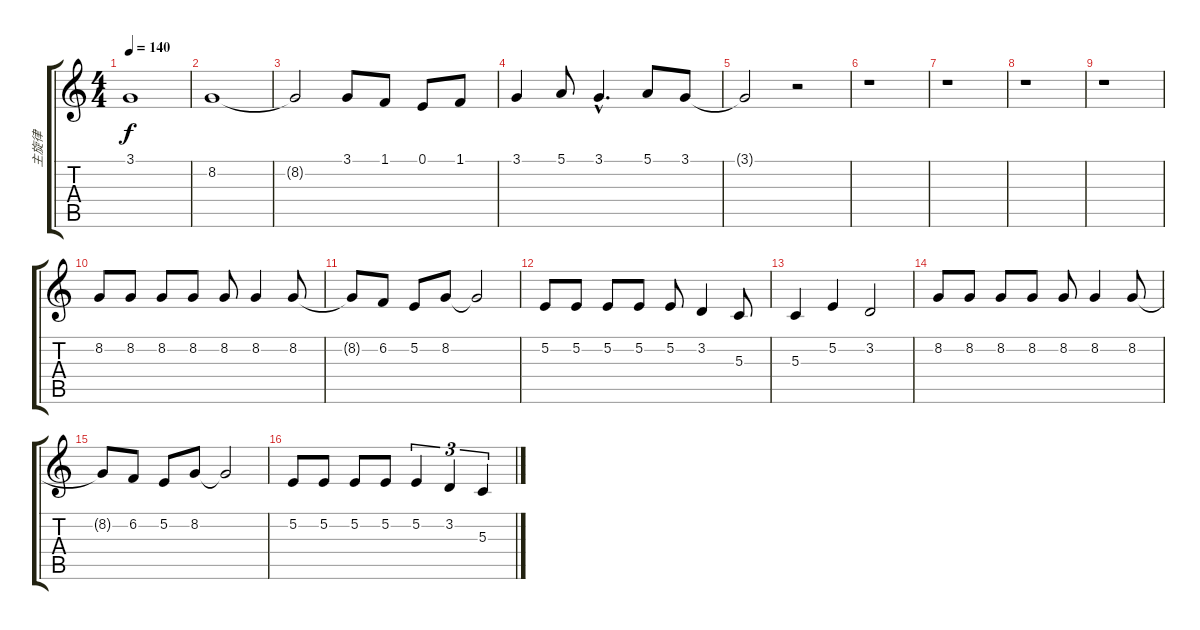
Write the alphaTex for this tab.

\track ("主旋律" "主旋律") {instrument sopranosax}
\staff {score tabs}
\tuning (E4 B3 G3 D3 A2 E2) {hide}
\ts (4 4)
\tempo 140
\clef g2
\ks c
3.1{t}.1{dy f} |
8.2.1 |
8.2{t}.2 3.1.8 1.1.8 0.1.8 1.1.8 |
3.1.4 5.1.8 3.1{hac}.4{d} 5.1.8 3.1.8 |
3.1{t}.2 r.2 |
r.1 |
r.1 |
r.1 |
r.1 |
8.2.8 8.2.8 8.2.8 8.2.8 8.2.8 8.2.4 8.2.8 |
8.2{t}.8 6.2.8 5.2.8 8.2.8 8.2{t}.2 |
5.2.8 5.2.8 5.2.8 5.2.8 5.2.8 3.2.4 5.3.8 |
5.3.4 5.2.4 3.2.2 |
8.2.8 8.2.8 8.2.8 8.2.8 8.2.8 8.2.4 8.2.8 |
8.2{t}.8 6.2.8 5.2.8 8.2.8 8.2{t}.2 |
5.2.8 5.2.8 5.2.8 5.2.8 5.2.4{tu (3 2)} 3.2.4{tu (3 2)} 5.3.4{tu (3 2)}
